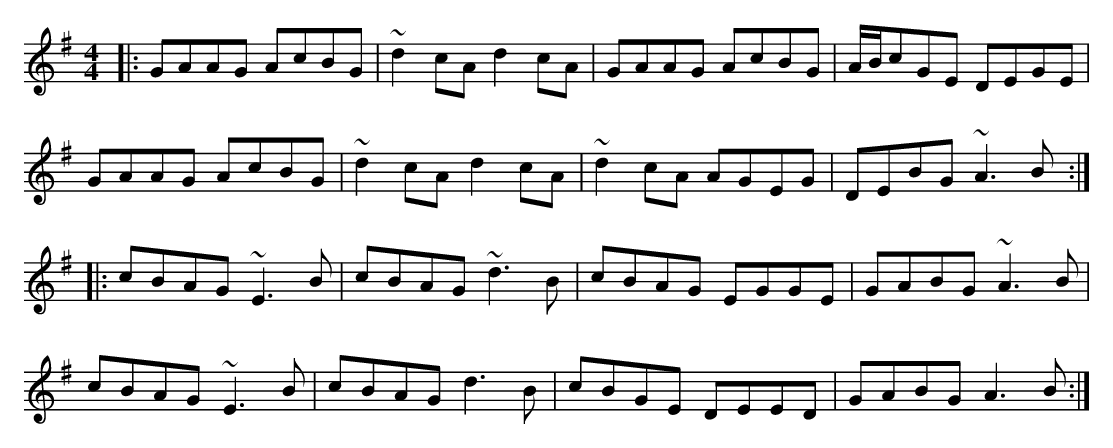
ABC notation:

X:1
M:4/4
K:Ador
|:GAAG AcBG|~d2 cA d2 cA|GAAG AcBG|A/B/cGE DEGE|
GAAG AcBG|~d2 cA d2 cA|~d2 cA AGEG|DEBG ~A3B:|
|:cBAG ~E3B|cBAG ~d3B|cBAG EGGE|GABG ~A3B|
cBAG ~E3B|cBAG d3B|cBGE DEED|GABG A3B:|
